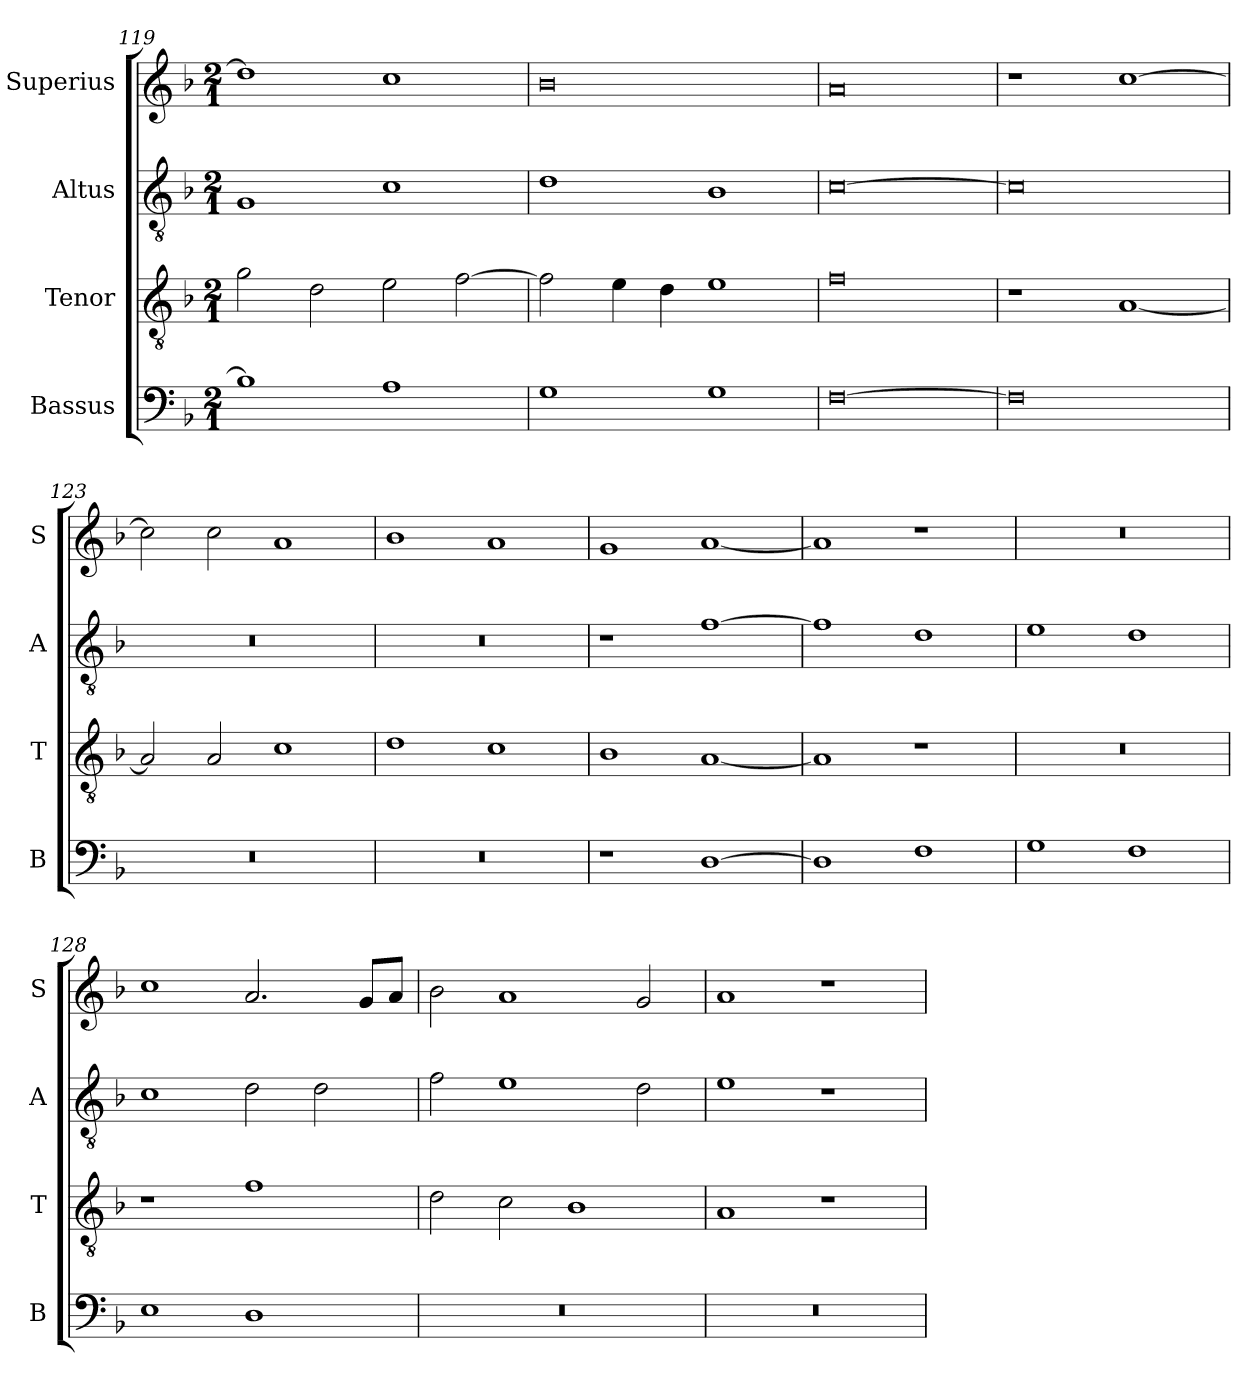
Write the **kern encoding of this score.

**kern	**kern	**kern	**kern
*part4	*part3	*part2	*part1
*staff4	*staff3	*staff2	*staff1
*I"Bassus	*I"Tenor	*I"Altus	*I"Superius
*I'B	*I'T	*I'A	*I'S
*clefF4	*clefGv2	*clefGv2	*clefG2
*k[b-]	*k[b-]	*k[b-]	*k[b-]
*F:	*F:	*F:	*F:
*M2/1	*M2/1	*M2/1	*M2/1
=119	=119	=119	=119
1B-]	2g	1G	1dd]
.	2d	.	.
1A	2e	1c	1cc
.	[2f	.	.
=120	=120	=120	=120
1G	2f]	1d	0b-
.	4e	.	.
.	4d	.	.
1G	1e	1B-	.
=121	=121	=121	=121
[0F	0f	[0c	0a
=122	=122	=122	=122
0F]	1r	0c]	1r
.	[1A	.	[1cc
=123	=123	=123	=123
0r	2A]	0r	2cc]
.	2A	.	2cc
.	1c	.	1a
=124	=124	=124	=124
0r	1d	0r	1b-
.	1c	.	1a
=125	=125	=125	=125
1r	1B-	1r	1g
[1D	[1A	[1f	[1a
=126	=126	=126	=126
1D]	1A]	1f]	1a]
1F	1r	1d	1r
=127	=127	=127	=127
1G	0r	1e	0r
1F	.	1d	.
=128	=128	=128	=128
1E	1r	1c	1cc
1D	1f	2d	2.a
.	.	2d	.
.	.	.	8gL
.	.	.	8aJ
=129	=129	=129	=129
0r	2d	2f	2b-
.	2c	1e	1a
.	1B-	.	.
.	.	2d	2g
=130	=130	=130	=130
0r	1A	1e	1a
.	1r	1r	1r
=	=	=	=
*-	*-	*-	*-
